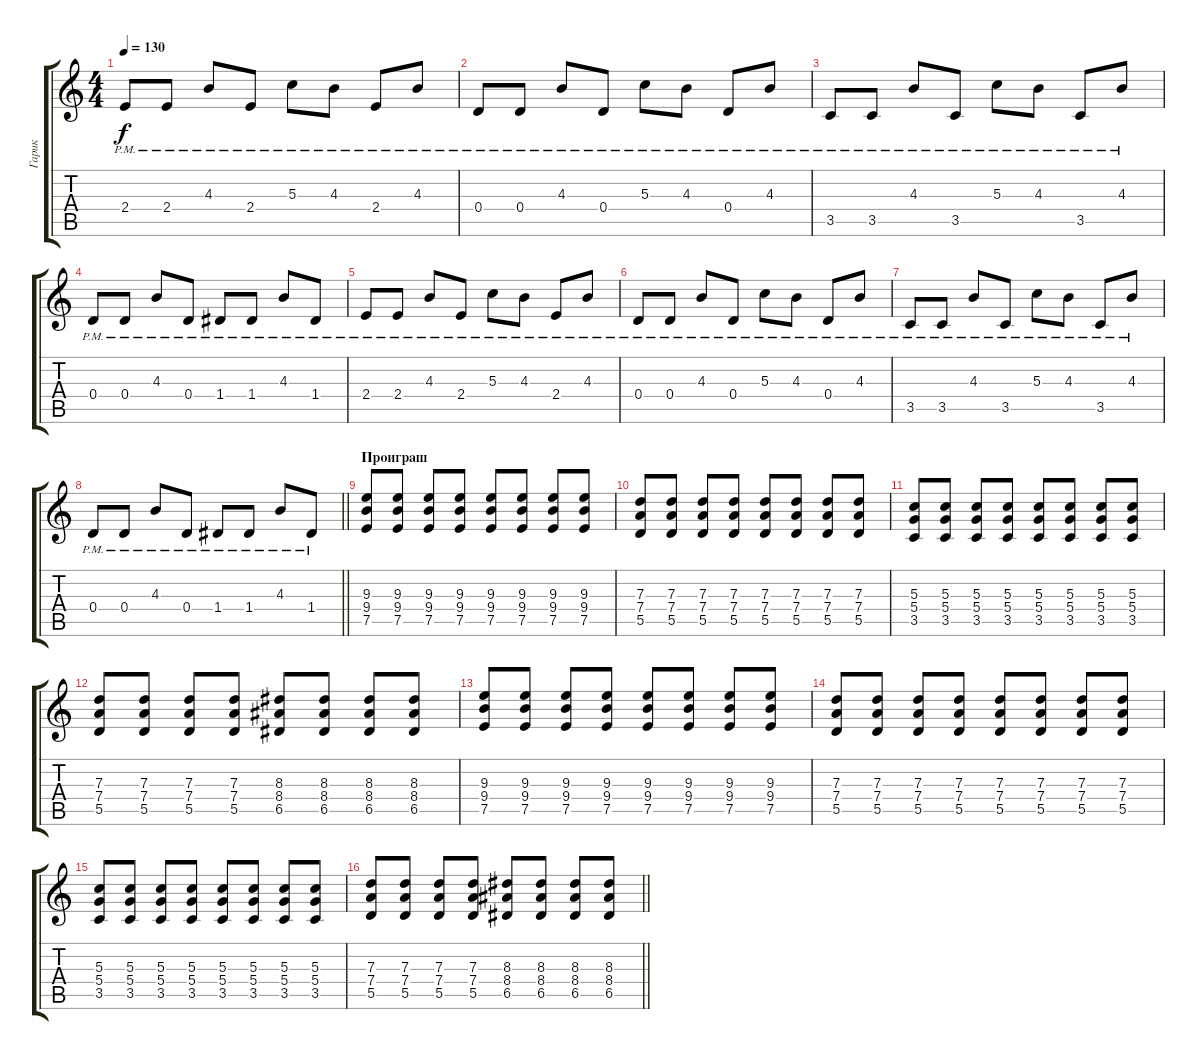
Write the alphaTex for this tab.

\track ("Гарик" "Гарик") {instrument distortionguitar}
\staff {score tabs}
\tuning (E4 B3 G3 D3 A2 E2) {hide}
\ts (4 4)
\tempo 130
\clef g2
\ks c
2.4{pm}.8{dy f} 2.4{pm}.8 4.3{pm}.8 2.4{pm}.8 5.3{pm}.8 4.3{pm}.8 2.4{pm}.8 4.3{pm}.8 |
0.4{pm}.8 0.4{pm}.8 4.3{pm}.8 0.4{pm}.8 5.3{pm}.8 4.3{pm}.8 0.4{pm}.8 4.3{pm}.8 |
3.5{pm}.8 3.5{pm}.8 4.3{pm}.8 3.5{pm}.8 5.3{pm}.8 4.3{pm}.8 3.5{pm}.8 4.3{pm}.8 |
0.4{pm}.8 0.4{pm}.8 4.3{pm}.8 0.4{pm}.8 1.4{pm}.8 1.4{pm}.8 4.3{pm}.8 1.4{pm}.8 |
2.4{pm}.8 2.4{pm}.8 4.3{pm}.8 2.4{pm}.8 5.3{pm}.8 4.3{pm}.8 2.4{pm}.8 4.3{pm}.8 |
0.4{pm}.8 0.4{pm}.8 4.3{pm}.8 0.4{pm}.8 5.3{pm}.8 4.3{pm}.8 0.4{pm}.8 4.3{pm}.8 |
3.5{pm}.8 3.5{pm}.8 4.3{pm}.8 3.5{pm}.8 5.3{pm}.8 4.3{pm}.8 3.5{pm}.8 4.3{pm}.8 |
\barLineRight lightlight
0.4{pm}.8 0.4{pm}.8 4.3{pm}.8 0.4{pm}.8 1.4{pm}.8 1.4{pm}.8 4.3{pm}.8 1.4{pm}.8 |
\section ("" "Проиграш")
(9.3 9.4 7.5).8 (9.3 9.4 7.5).8 (9.3 9.4 7.5).8 (9.3 9.4 7.5).8 (9.3 9.4 7.5).8 (9.3 9.4 7.5).8 (9.3 9.4 7.5).8 (9.3 9.4 7.5).8 |
(7.3 7.4 5.5).8 (7.3 7.4 5.5).8 (7.3 7.4 5.5).8 (7.3 7.4 5.5).8 (7.3 7.4 5.5).8 (7.3 7.4 5.5).8 (7.3 7.4 5.5).8 (7.3 7.4 5.5).8 |
(5.3 5.4 3.5).8 (5.3 5.4 3.5).8 (5.3 5.4 3.5).8 (5.3 5.4 3.5).8 (5.3 5.4 3.5).8 (5.3 5.4 3.5).8 (5.3 5.4 3.5).8 (5.3 5.4 3.5).8 |
(7.3 7.4 5.5).8 (7.3 7.4 5.5).8 (7.3 7.4 5.5).8 (7.3 7.4 5.5).8 (8.3 8.4 6.5).8 (8.3 8.4 6.5).8 (8.3 8.4 6.5).8 (8.3 8.4 6.5).8 |
(9.3 9.4 7.5).8 (9.3 9.4 7.5).8 (9.3 9.4 7.5).8 (9.3 9.4 7.5).8 (9.3 9.4 7.5).8 (9.3 9.4 7.5).8 (9.3 9.4 7.5).8 (9.3 9.4 7.5).8 |
(7.3 7.4 5.5).8 (7.3 7.4 5.5).8 (7.3 7.4 5.5).8 (7.3 7.4 5.5).8 (7.3 7.4 5.5).8 (7.3 7.4 5.5).8 (7.3 7.4 5.5).8 (7.3 7.4 5.5).8 |
(5.3 5.4 3.5).8 (5.3 5.4 3.5).8 (5.3 5.4 3.5).8 (5.3 5.4 3.5).8 (5.3 5.4 3.5).8 (5.3 5.4 3.5).8 (5.3 5.4 3.5).8 (5.3 5.4 3.5).8 |
\barLineRight lightlight
(7.3 7.4 5.5).8 (7.3 7.4 5.5).8 (7.3 7.4 5.5).8 (7.3 7.4 5.5).8 (8.3 8.4 6.5).8 (8.3 8.4 6.5).8 (8.3 8.4 6.5).8 (8.3 8.4 6.5).8
